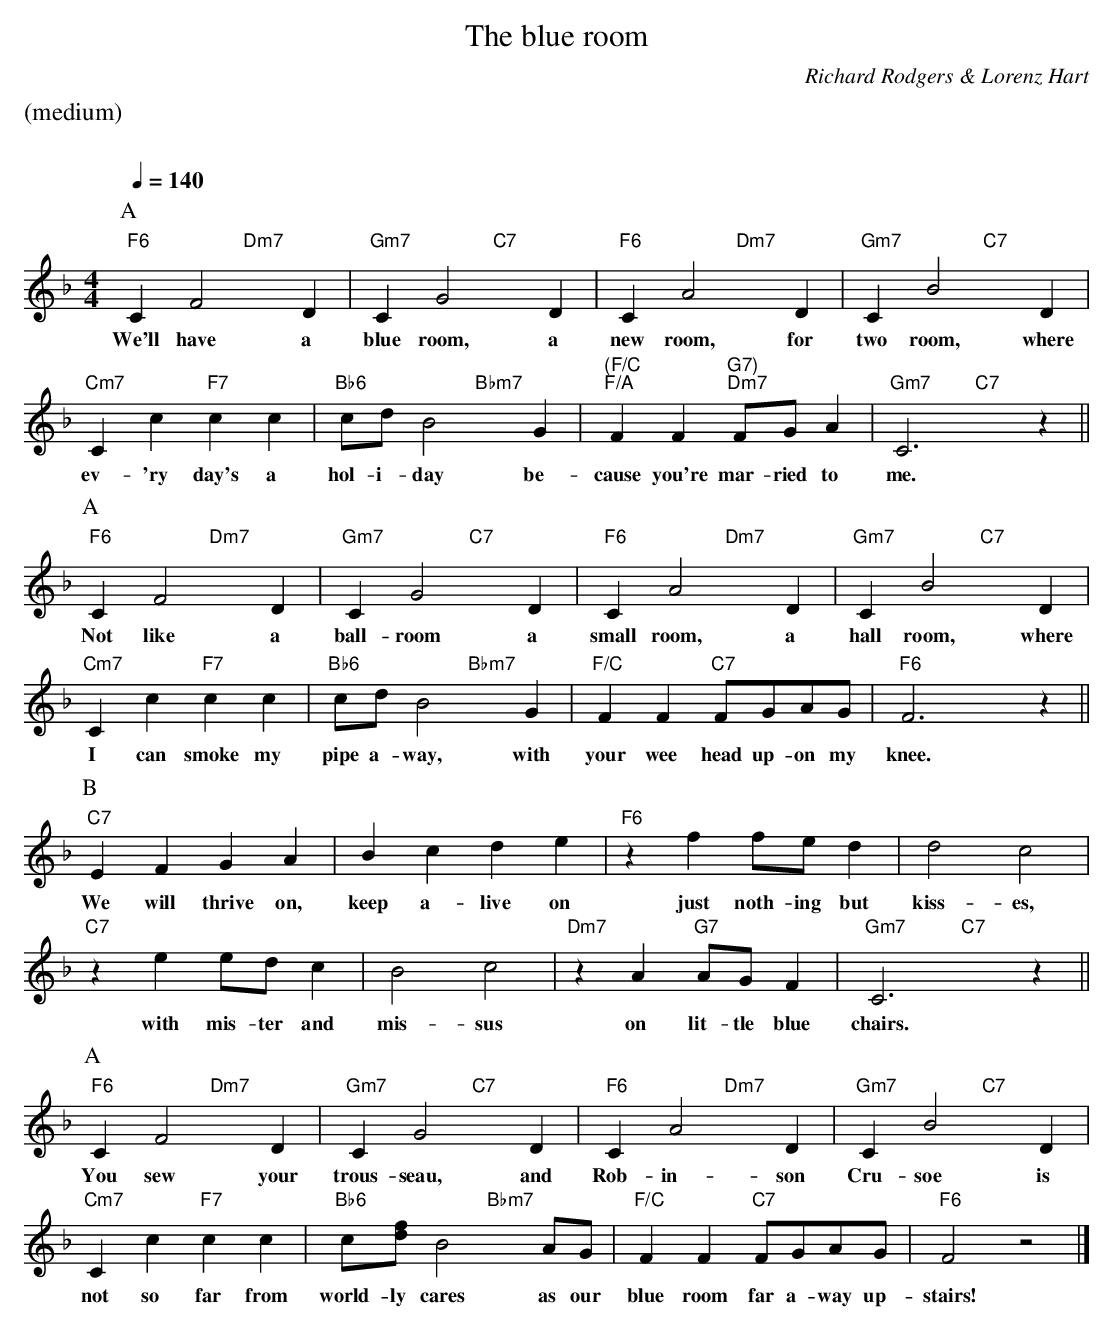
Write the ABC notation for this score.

X:1
T:The blue room
M:4/4
L:1/4
C:Richard Rodgers & Lorenz Hart
Q:1/4=140
%%staves (chords melody)
K:F
%%text (medium)
%%vskip 20
P:A
V:chords
"F6"x2 "Dm7"x2 | "Gm7"x2 "C7"x2 | "F6"x2 "Dm7"x2 | "Gm7"x2 "C7"x2 |
"Cm7"x2 "F7"x2 | "Bb6"x2 "Bbm7"x2 | "(F/C""F/A"x2 "G7)""Dm7"x2 | "Gm7"x2 "C7"x2 ||
V:melody
CF2D | CG2D | CA2D | CB2D |
w:We'll have a blue room, a new room, for two room, where
Cccc | c/d/B2G | FF F/G/A | C3z ||
w:ev-'ry day's a hol-i-day be-cause you're mar-ried to me.
P:A
V:chords
"F6"x2 "Dm7"x2 | "Gm7"x2 "C7"x2 | "F6"x2 "Dm7"x2 | "Gm7"x2 "C7"x2 |
"Cm7"x2 "F7"x2 | "Bb6"x2 "Bbm7"x2 | "F/C"x2 "C7"x2 | "F6"x2 x2 ||
V:melody
CF2D | CG2D | CA2D | CB2D |
w:Not like a ball-room a small room, a hall room, where
Cccc | c/d/B2G | FF F/G/A/G/ | F3z ||
w:I can smoke my pipe a-way, with your wee head up-on my knee.
P:B
V:chords
"C7"x2 x2 | x2 x2 | "F6"x2 x2 | x2 x2 |
"C7"x2 x2 | x2 x2 | "Dm7"x2 "G7"x2 | "Gm7"x2 "C7"x2 ||
V:melody
EFGA | Bcde | zf f/e/d | d2c2 |
w:We will thrive on, keep a-live on just noth-ing but kiss-es,
ze e/d/c | B2c2 | zA A/G/F | C3z ||
w:with mis-ter and mis-sus on lit-tle blue chairs.
P:A
V:chords
"F6"x2 "Dm7"x2 | "Gm7"x2 "C7"x2 | "F6"x2 "Dm7"x2 | "Gm7"x2 "C7"x2 |
"Cm7"x2 "F7"x2 | "Bb6"x2 "Bbm7"x2 | "F/C"x2 "C7"x2 | "F6"x2 x2 |]
V:melody
CF2D | CG2D | CA2D | CB2D |
w:You sew your trous-seau, and Rob-in-son Cru-soe is
Cccc | c/[d/f/]B2A/G/ | FF F/G/A/G/ | F2z2 |]
w:not so far from world-ly cares as our blue room far a-way up-stairs!
